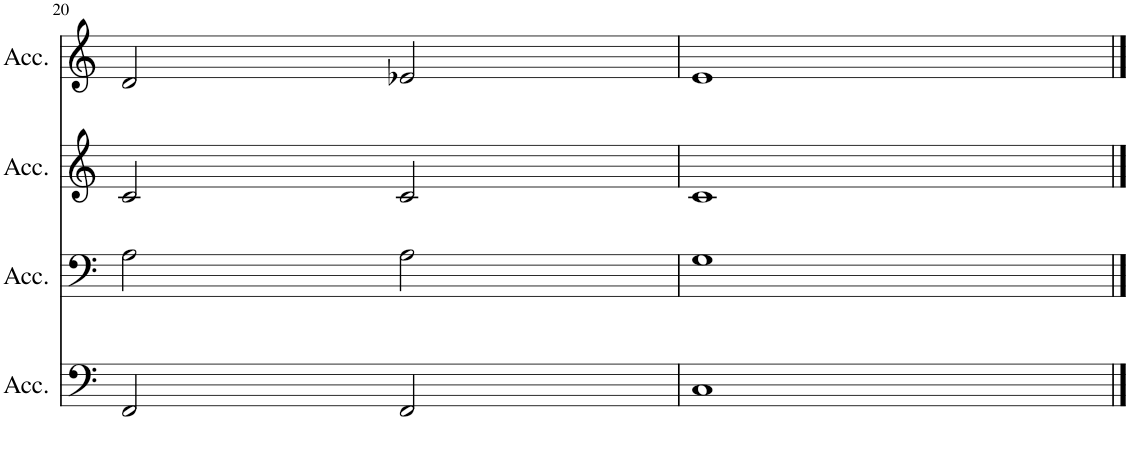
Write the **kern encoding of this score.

**kern	**kern	**kern	**kern
*part4	*part3	*part2	*part1
*staff4	*staff3	*staff2	*staff1
*I"Accordéon , B.	*I"Accordéon , T.	*I"Accordéon , A.	*I"Accordéon , S.
*I'Acc.	*I'Acc.	*I'Acc.	*I'Acc.
!!LO:PB:g=z
*clefF4	*clefF4	*clefG2	*clefG2
*k[]	*k[]	*k[]	*k[]
*M4/4	*M4/4	*M4/4	*M4/4
=20	=20	=20	=20
2FF/	2A\	2c/	2d/
2FF/	2A\	2c/	2e-X/
=21	=21	=21	=21
1C	1G	1c	1e
==	==	==	==
*-	*-	*-	*-
